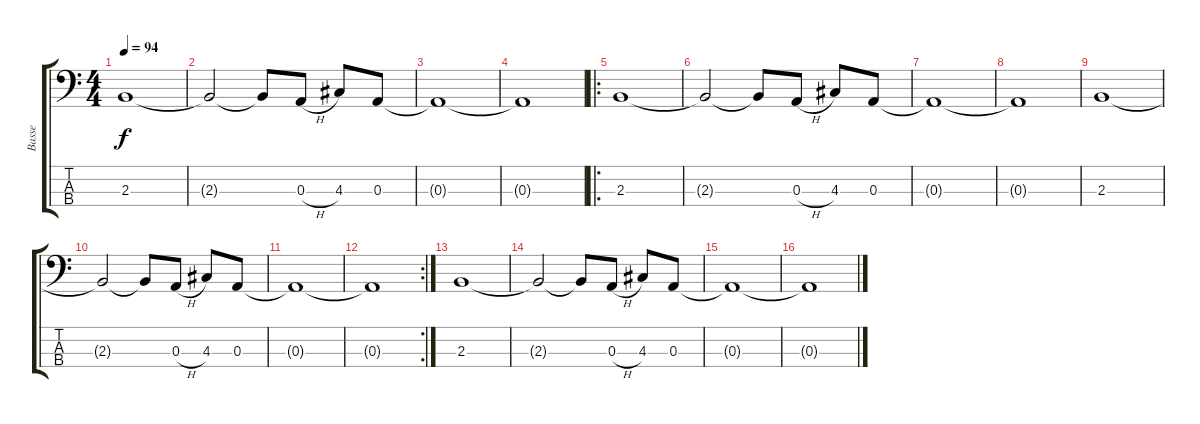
\track ("Basse" "Basse") {instrument electricbassfinger}
\staff {score tabs}
\tuning (G2 D2 A1 E1) {hide}
\ts (4 4)
\tempo 94
\clef f4
\ks c
2.3.1{dy f} |
2.3{t}.2 2.3{t}.8 0.3{h}.8 4.3.8 0.3.8 |
0.3{t}.1 |
0.3{t}.1 |
\ro
2.3.1 |
2.3{t}.2 2.3{t}.8 0.3{h}.8 4.3.8 0.3.8 |
0.3{t}.1 |
0.3{t}.1 |
2.3.1 |
2.3{t}.2 2.3{t}.8 0.3{h}.8 4.3.8 0.3.8 |
0.3{t}.1 |
\rc 2
0.3{t}.1 |
2.3.1 |
2.3{t}.2 2.3{t}.8 0.3{h}.8 4.3.8 0.3.8 |
0.3{t}.1 |
0.3{t}.1
